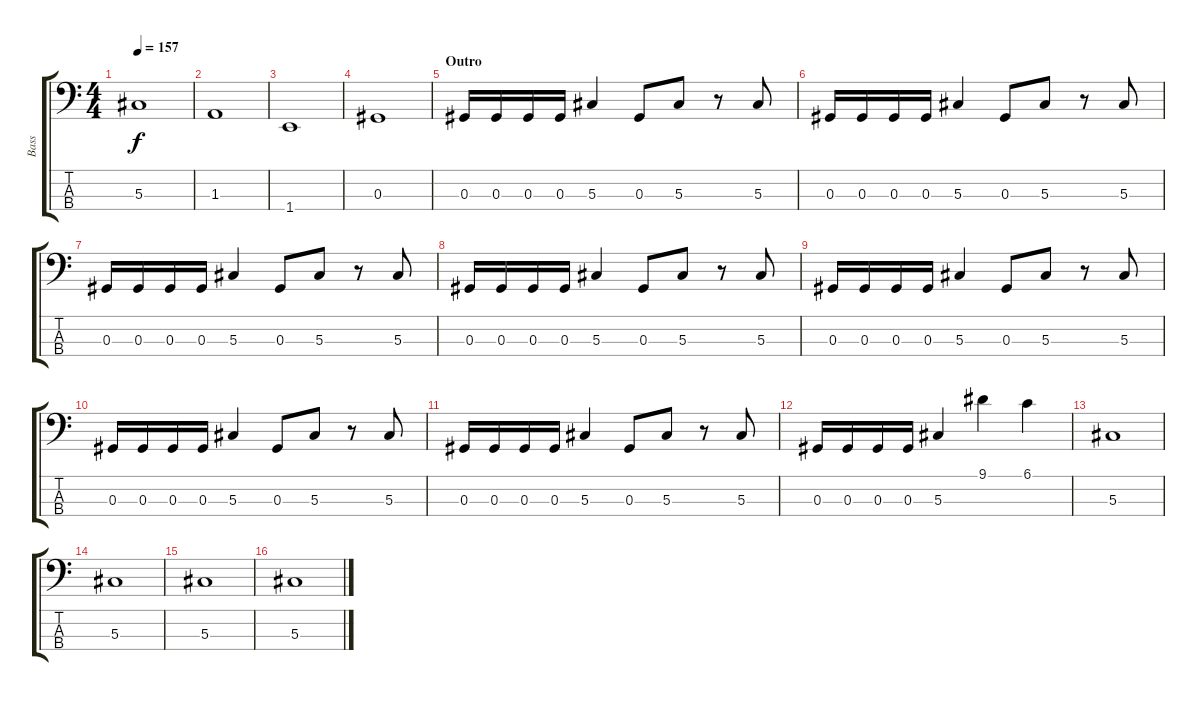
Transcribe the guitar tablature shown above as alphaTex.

\track ("Bass" "Bass") {instrument acousticguitarnylon}
\staff {score tabs}
\tuning (Gb2 Db2 Ab1 Eb1) {hide}
\ts (4 4)
\tempo 157
\clef f4
\ks c
5.3.1{dy f} |
1.3.1 |
1.4.1 |
0.3.1 |
\section ("" "Outro")
0.3.16 0.3.16 0.3.16 0.3.16 5.3.4 0.3.8 5.3.8 r.8 5.3.8 |
0.3.16 0.3.16 0.3.16 0.3.16 5.3.4 0.3.8 5.3.8 r.8 5.3.8 |
0.3.16 0.3.16 0.3.16 0.3.16 5.3.4 0.3.8 5.3.8 r.8 5.3.8 |
0.3.16 0.3.16 0.3.16 0.3.16 5.3.4 0.3.8 5.3.8 r.8 5.3.8 |
0.3.16 0.3.16 0.3.16 0.3.16 5.3.4 0.3.8 5.3.8 r.8 5.3.8 |
0.3.16 0.3.16 0.3.16 0.3.16 5.3.4 0.3.8 5.3.8 r.8 5.3.8 |
0.3.16 0.3.16 0.3.16 0.3.16 5.3.4 0.3.8 5.3.8 r.8 5.3.8 |
0.3.16 0.3.16 0.3.16 0.3.16 5.3.4 9.1.4 6.1.4 |
5.3.1 |
5.3.1 |
5.3.1 |
5.3.1
